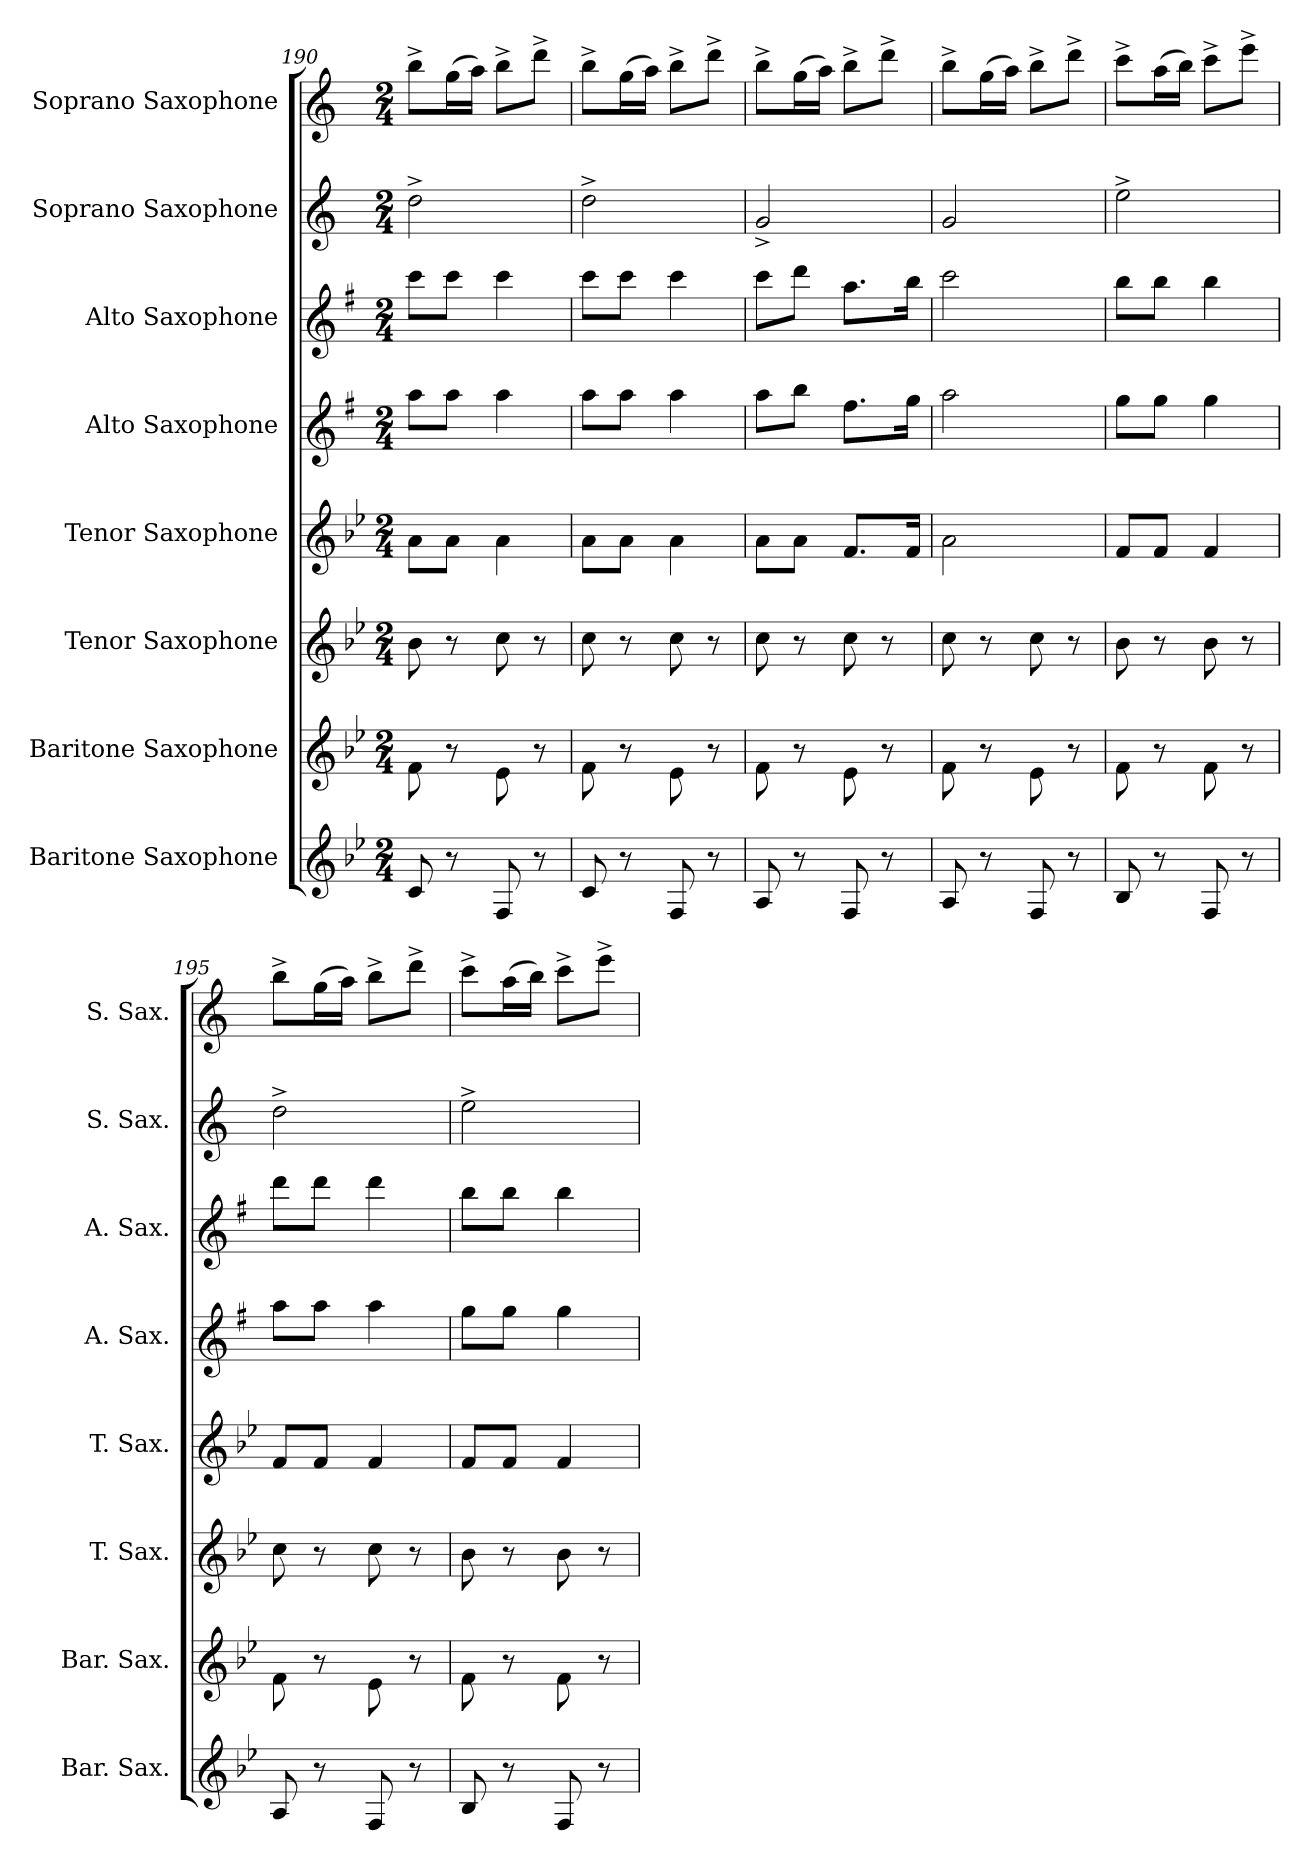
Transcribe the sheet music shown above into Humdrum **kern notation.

**kern	**kern	**kern	**kern	**kern	**kern	**kern	**kern
*part8	*part7	*part6	*part5	*part4	*part3	*part2	*part1
*staff8	*staff7	*staff6	*staff5	*staff4	*staff3	*staff2	*staff1
*I"Baritone Saxophone	*I"Baritone Saxophone	*I"Tenor Saxophone	*I"Tenor Saxophone	*I"Alto Saxophone	*I"Alto Saxophone	*I"Soprano Saxophone	*I"Soprano Saxophone
*I'Bar. Sax.	*I'Bar. Sax.	*I'T. Sax.	*I'T. Sax.	*I'A. Sax.	*I'A. Sax.	*I'S. Sax.	*I'S. Sax.
*clefG2	*clefG2	*clefG2	*clefG2	*clefG2	*clefG2	*clefG2	*clefG2
*ITrd12c21	*ITrd12c21	*ITrd8c14	*ITrd8c14	*ITrd5c9	*ITrd5c9	*ITrd1c2	*ITrd1c2
*k[b-e-]	*k[b-e-]	*k[b-e-]	*k[b-e-]	*k[b-e-]	*k[b-e-]	*k[b-e-]	*k[b-e-]
*M2/4	*M2/4	*M2/4	*M2/4	*M2/4	*M2/4	*M2/4	*M2/4
=190	=190	=190	=190	=190	=190	=190	=190
8C/	8F\	8B-\	8A\L	8cc\L	8ee-\L	2cc^\	8aa^\L
8r	8r	8r	8A\J	8cc\J	8ee-\J	.	(16ff\L
.	.	.	.	.	.	.	16gg\JJ)
8FF/	8E-\	8c\	4A\	4cc\	4ee-\	.	8aa^\L
8r	8r	8r	.	.	.	.	8ccc^\J
!!LO:PB:g=z
=191	=191	=191	=191	=191	=191	=191	=191
8C/	8F\	8c\	8A\L	8cc\L	8ee-\L	2cc^\	8aa^\L
8r	8r	8r	8A\J	8cc\J	8ee-\J	.	(16ff\L
.	.	.	.	.	.	.	16gg\JJ)
8FF/	8E-\	8c\	4A\	4cc\	4ee-\	.	8aa^\L
8r	8r	8r	.	.	.	.	8ccc^\J
=192	=192	=192	=192	=192	=192	=192	=192
8AA/	8F\	8c\	8A\L	8cc\L	8ee-\L	2f^/	8aa^\L
8r	8r	8r	8A\J	8dd\J	8ff\J	.	(16ff\L
.	.	.	.	.	.	.	16gg\JJ)
8FF/	8E-\	8c\	8.F/L	8.a\L	8.cc\L	.	8aa^\L
8r	8r	8r	.	.	.	.	8ccc^\J
.	.	.	16F/Jk	16b-\Jk	16dd\Jk	.	.
=193	=193	=193	=193	=193	=193	=193	=193
8AA/	8F\	8c\	2A\	2cc\	2ee-\	2f/	8aa^\L
8r	8r	8r	.	.	.	.	(16ff\L
.	.	.	.	.	.	.	16gg\JJ)
8FF/	8E-\	8c\	.	.	.	.	8aa^\L
8r	8r	8r	.	.	.	.	8ccc^\J
=194	=194	=194	=194	=194	=194	=194	=194
8BB-/	8F\	8B-\	8F/L	8b-\L	8dd\L	2dd^\	8bb-^\L
8r	8r	8r	8F/J	8b-\J	8dd\J	.	(16gg\L
.	.	.	.	.	.	.	16aa\JJ)
8FF/	8F\	8B-\	4F/	4b-\	4dd\	.	8bb-^\L
8r	8r	8r	.	.	.	.	8ddd^\J
=195	=195	=195	=195	=195	=195	=195	=195
8AA/	8F\	8c\	8F/L	8cc\L	8ff\L	2cc^\	8aa^\L
8r	8r	8r	8F/J	8cc\J	8ff\J	.	(16ff\L
.	.	.	.	.	.	.	16gg\JJ)
8FF/	8E-\	8c\	4F/	4cc\	4ff\	.	8aa^\L
8r	8r	8r	.	.	.	.	8ccc^\J
!!LO:PB:g=z
=196	=196	=196	=196	=196	=196	=196	=196
8BB-/	8F\	8B-\	8F/L	8b-\L	8dd\L	2dd^\	8bb-^\L
8r	8r	8r	8F/J	8b-\J	8dd\J	.	(16gg\L
.	.	.	.	.	.	.	16aa\JJ)
8FF/	8F\	8B-\	4F/	4b-\	4dd\	.	8bb-^\L
8r	8r	8r	.	.	.	.	8ddd^\J
=	=	=	=	=	=	=	=
*-	*-	*-	*-	*-	*-	*-	*-
